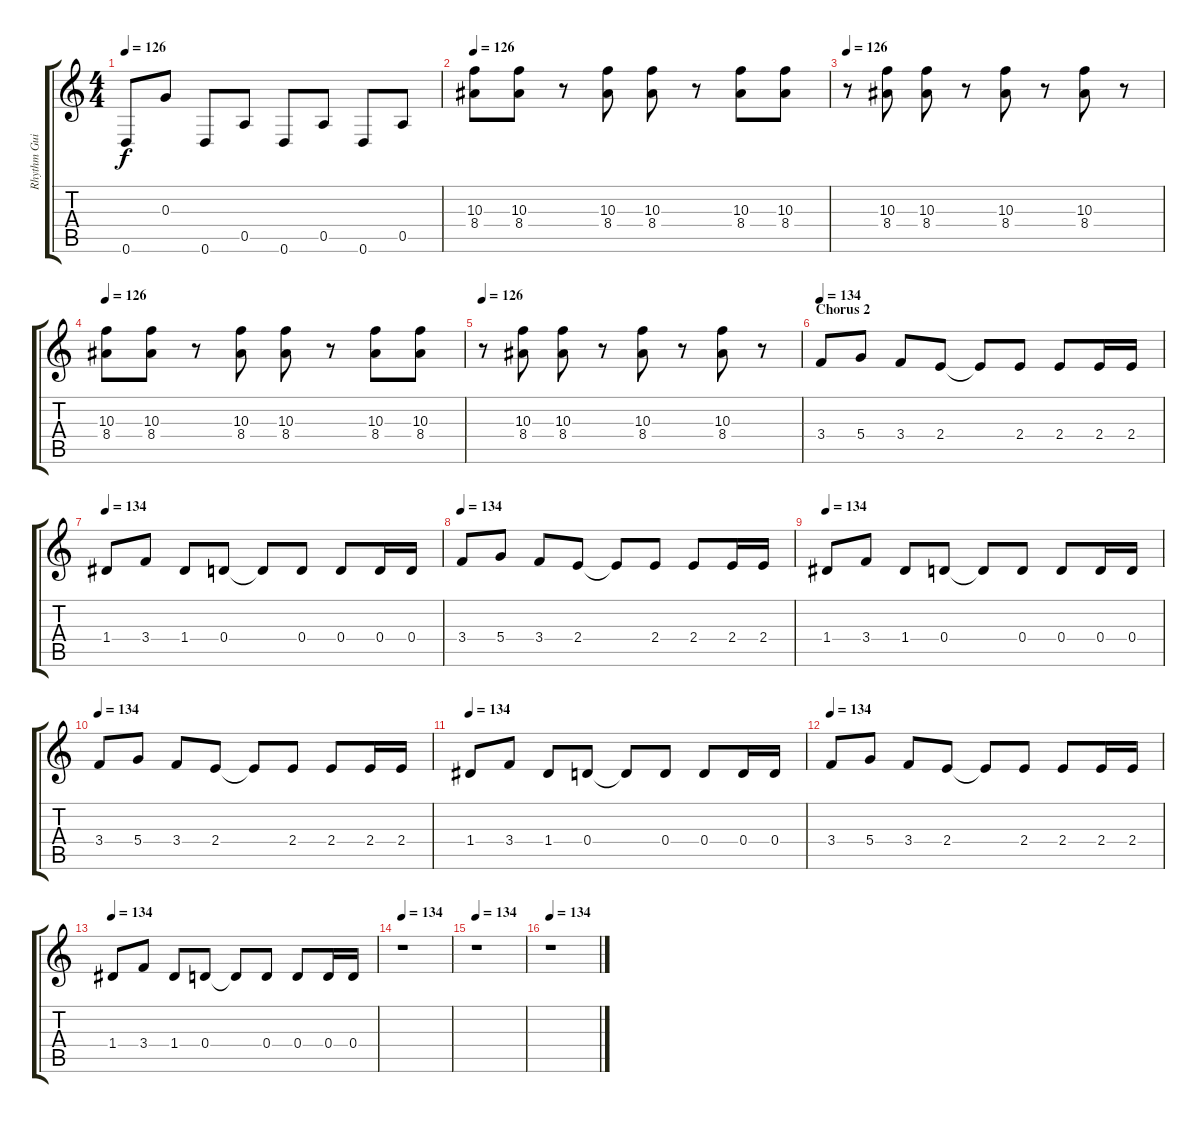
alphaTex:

\track ("Rhythm Guitar 1" "Rhythm Gui") {instrument overdrivenguitar}
\staff {score tabs}
\tuning (E4 B3 G3 D3 A2 D2) {hide}
\ts (4 4)
\tempo 126
\clef g2
\ks c
0.6.8{dy f} 0.3.8 0.6.8 0.5.8 0.6.8 0.5.8 0.6.8 0.5.8 |
\tempo 126
(10.3 8.4).8 (10.3 8.4).8 r.8 (10.3 8.4).8 (10.3 8.4).8 r.8 (10.3 8.4).8 (10.3 8.4).8 |
\tempo 126
r.8 (10.3 8.4).8 (10.3 8.4).8 r.8 (10.3 8.4).8 r.8 (10.3 8.4).8 r.8 |
\tempo 126
(10.3 8.4).8 (10.3 8.4).8 r.8 (10.3 8.4).8 (10.3 8.4).8 r.8 (10.3 8.4).8 (10.3 8.4).8 |
\tempo 126
r.8 (10.3 8.4).8 (10.3 8.4).8 r.8 (10.3 8.4).8 r.8 (10.3 8.4).8 r.8 |
\section ("" "Chorus 2")
\tempo 134
3.4.8 5.4.8 3.4.8 2.4.8 2.4{t}.8 2.4.8 2.4.8 2.4.16 2.4.16 |
\tempo 134
1.4.8 3.4.8 1.4.8 0.4.8 0.4{t}.8 0.4.8 0.4.8 0.4.16 0.4.16 |
\tempo 134
3.4.8 5.4.8 3.4.8 2.4.8 2.4{t}.8 2.4.8 2.4.8 2.4.16 2.4.16 |
\tempo 134
1.4.8 3.4.8 1.4.8 0.4.8 0.4{t}.8 0.4.8 0.4.8 0.4.16 0.4.16 |
\tempo 134
3.4.8 5.4.8 3.4.8 2.4.8 2.4{t}.8 2.4.8 2.4.8 2.4.16 2.4.16 |
\tempo 134
1.4.8 3.4.8 1.4.8 0.4.8 0.4{t}.8 0.4.8 0.4.8 0.4.16 0.4.16 |
\tempo 134
3.4.8 5.4.8 3.4.8 2.4.8 2.4{t}.8 2.4.8 2.4.8 2.4.16 2.4.16 |
\tempo 134
1.4.8 3.4.8 1.4.8 0.4.8 0.4{t}.8 0.4.8 0.4.8 0.4.16 0.4.16 |
\tempo 134
r.1 |
\tempo 134
r.1 |
\tempo 134
r.1
